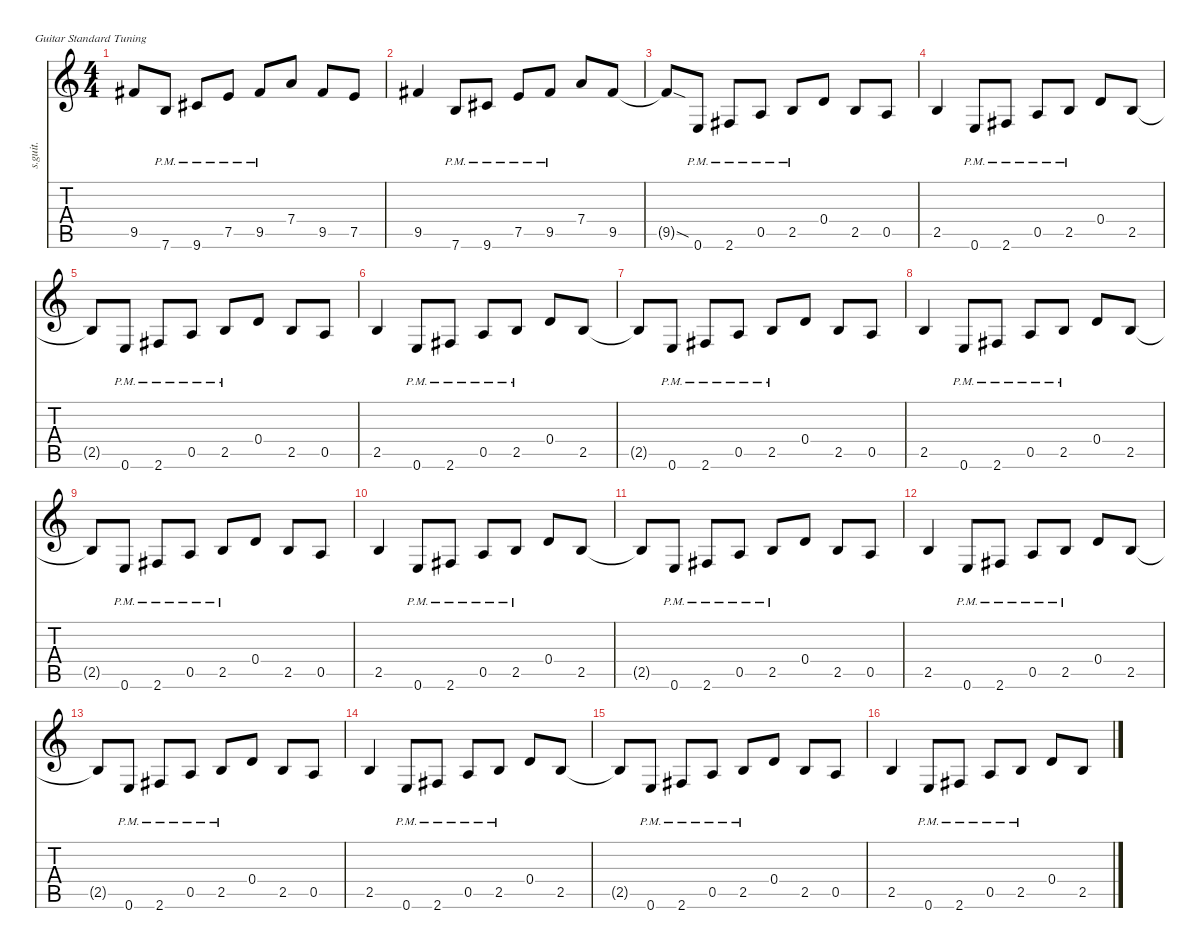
\defaultSystemsLayout 4
\hideDynamics
\bracketExtendMode nobrackets
\track ("Marty Friedman (Lead Guitar)" "s.guit.") {instrument distortionguitar}
\staff {score tabs}
\tuning (E4 B3 G3 D3 A2 E2)
\ts (4 4)
\tempo (196 hide)
\clef g2
\ks c
9.5{t acc #}.8{lyrics (0 "") lyrics (1 "") lyrics (2 "") lyrics (3 "") lyrics (4 "") dy f} 7.6{pm}.8{lyrics (0 "") lyrics (1 "") lyrics (2 "") lyrics (3 "") lyrics (4 "")} 9.6{pm acc #}.8{lyrics (0 "") lyrics (1 "") lyrics (2 "") lyrics (3 "") lyrics (4 "")} 7.5{pm}.8{lyrics (0 "") lyrics (1 "") lyrics (2 "") lyrics (3 "") lyrics (4 "")} 9.5{pm acc #}.8{lyrics (0 "") lyrics (1 "") lyrics (2 "") lyrics (3 "") lyrics (4 "")} 7.4.8{lyrics (0 "") lyrics (1 "") lyrics (2 "") lyrics (3 "") lyrics (4 "")} 9.5{acc #}.8{lyrics (0 "") lyrics (1 "") lyrics (2 "") lyrics (3 "") lyrics (4 "")} 7.5.8{lyrics (0 "") lyrics (1 "") lyrics (2 "") lyrics (3 "") lyrics (4 "")} |
9.5{acc #}.4{lyrics (0 "") lyrics (1 "") lyrics (2 "") lyrics (3 "") lyrics (4 "")} 7.6{pm}.8{lyrics (0 "") lyrics (1 "") lyrics (2 "") lyrics (3 "") lyrics (4 "")} 9.6{pm acc #}.8{lyrics (0 "") lyrics (1 "") lyrics (2 "") lyrics (3 "") lyrics (4 "")} 7.5{pm}.8{lyrics (0 "") lyrics (1 "") lyrics (2 "") lyrics (3 "") lyrics (4 "")} 9.5{pm acc #}.8{lyrics (0 "") lyrics (1 "") lyrics (2 "") lyrics (3 "") lyrics (4 "")} 7.4.8{lyrics (0 "") lyrics (1 "") lyrics (2 "") lyrics (3 "") lyrics (4 "")} 9.5{acc #}.8{lyrics (0 "") lyrics (1 "") lyrics (2 "") lyrics (3 "") lyrics (4 "")} |
9.5{sod t acc #}.8{lyrics (0 "") lyrics (1 "") lyrics (2 "") lyrics (3 "") lyrics (4 "")} 0.6{pm}.8{lyrics (0 "") lyrics (1 "") lyrics (2 "") lyrics (3 "") lyrics (4 "")} 2.6{pm acc #}.8{lyrics (0 "") lyrics (1 "") lyrics (2 "") lyrics (3 "") lyrics (4 "")} 0.5{pm}.8{lyrics (0 "") lyrics (1 "") lyrics (2 "") lyrics (3 "") lyrics (4 "")} 2.5{pm}.8{lyrics (0 "") lyrics (1 "") lyrics (2 "") lyrics (3 "") lyrics (4 "")} 0.4.8{lyrics (0 "") lyrics (1 "") lyrics (2 "") lyrics (3 "") lyrics (4 "")} 2.5.8{lyrics (0 "") lyrics (1 "") lyrics (2 "") lyrics (3 "") lyrics (4 "")} 0.5.8{lyrics (0 "") lyrics (1 "") lyrics (2 "") lyrics (3 "") lyrics (4 "")} |
2.5.4{lyrics (0 "") lyrics (1 "") lyrics (2 "") lyrics (3 "") lyrics (4 "")} 0.6{pm}.8{lyrics (0 "") lyrics (1 "") lyrics (2 "") lyrics (3 "") lyrics (4 "")} 2.6{pm acc #}.8{lyrics (0 "") lyrics (1 "") lyrics (2 "") lyrics (3 "") lyrics (4 "")} 0.5{pm}.8{lyrics (0 "") lyrics (1 "") lyrics (2 "") lyrics (3 "") lyrics (4 "")} 2.5{pm}.8{lyrics (0 "") lyrics (1 "") lyrics (2 "") lyrics (3 "") lyrics (4 "")} 0.4.8{lyrics (0 "") lyrics (1 "") lyrics (2 "") lyrics (3 "") lyrics (4 "")} 2.5.8{lyrics (0 "") lyrics (1 "") lyrics (2 "") lyrics (3 "") lyrics (4 "")} |
2.5{t}.8{lyrics (0 "") lyrics (1 "") lyrics (2 "") lyrics (3 "") lyrics (4 "")} 0.6{pm}.8{lyrics (0 "") lyrics (1 "") lyrics (2 "") lyrics (3 "") lyrics (4 "")} 2.6{pm acc #}.8{lyrics (0 "") lyrics (1 "") lyrics (2 "") lyrics (3 "") lyrics (4 "")} 0.5{pm}.8{lyrics (0 "") lyrics (1 "") lyrics (2 "") lyrics (3 "") lyrics (4 "")} 2.5{pm}.8{lyrics (0 "") lyrics (1 "") lyrics (2 "") lyrics (3 "") lyrics (4 "")} 0.4.8{lyrics (0 "") lyrics (1 "") lyrics (2 "") lyrics (3 "") lyrics (4 "")} 2.5.8{lyrics (0 "") lyrics (1 "") lyrics (2 "") lyrics (3 "") lyrics (4 "")} 0.5.8{lyrics (0 "") lyrics (1 "") lyrics (2 "") lyrics (3 "") lyrics (4 "")} |
2.5.4{lyrics (0 "") lyrics (1 "") lyrics (2 "") lyrics (3 "") lyrics (4 "")} 0.6{pm}.8{lyrics (0 "") lyrics (1 "") lyrics (2 "") lyrics (3 "") lyrics (4 "")} 2.6{pm acc #}.8{lyrics (0 "") lyrics (1 "") lyrics (2 "") lyrics (3 "") lyrics (4 "")} 0.5{pm}.8{lyrics (0 "") lyrics (1 "") lyrics (2 "") lyrics (3 "") lyrics (4 "")} 2.5{pm}.8{lyrics (0 "") lyrics (1 "") lyrics (2 "") lyrics (3 "") lyrics (4 "")} 0.4.8{lyrics (0 "") lyrics (1 "") lyrics (2 "") lyrics (3 "") lyrics (4 "")} 2.5.8{lyrics (0 "") lyrics (1 "") lyrics (2 "") lyrics (3 "") lyrics (4 "")} |
2.5{t}.8{lyrics (0 "") lyrics (1 "") lyrics (2 "") lyrics (3 "") lyrics (4 "")} 0.6{pm}.8{lyrics (0 "") lyrics (1 "") lyrics (2 "") lyrics (3 "") lyrics (4 "")} 2.6{pm acc #}.8{lyrics (0 "") lyrics (1 "") lyrics (2 "") lyrics (3 "") lyrics (4 "")} 0.5{pm}.8{lyrics (0 "") lyrics (1 "") lyrics (2 "") lyrics (3 "") lyrics (4 "")} 2.5{pm}.8{lyrics (0 "") lyrics (1 "") lyrics (2 "") lyrics (3 "") lyrics (4 "")} 0.4.8{lyrics (0 "") lyrics (1 "") lyrics (2 "") lyrics (3 "") lyrics (4 "")} 2.5.8{lyrics (0 "") lyrics (1 "") lyrics (2 "") lyrics (3 "") lyrics (4 "")} 0.5.8{lyrics (0 "") lyrics (1 "") lyrics (2 "") lyrics (3 "") lyrics (4 "")} |
2.5.4{lyrics (0 "") lyrics (1 "") lyrics (2 "") lyrics (3 "") lyrics (4 "")} 0.6{pm}.8{lyrics (0 "") lyrics (1 "") lyrics (2 "") lyrics (3 "") lyrics (4 "")} 2.6{pm acc #}.8{lyrics (0 "") lyrics (1 "") lyrics (2 "") lyrics (3 "") lyrics (4 "")} 0.5{pm}.8{lyrics (0 "") lyrics (1 "") lyrics (2 "") lyrics (3 "") lyrics (4 "")} 2.5{pm}.8{lyrics (0 "") lyrics (1 "") lyrics (2 "") lyrics (3 "") lyrics (4 "")} 0.4.8{lyrics (0 "") lyrics (1 "") lyrics (2 "") lyrics (3 "") lyrics (4 "")} 2.5.8{lyrics (0 "") lyrics (1 "") lyrics (2 "") lyrics (3 "") lyrics (4 "")} |
2.5{t}.8{lyrics (0 "") lyrics (1 "") lyrics (2 "") lyrics (3 "") lyrics (4 "")} 0.6{pm}.8{lyrics (0 "") lyrics (1 "") lyrics (2 "") lyrics (3 "") lyrics (4 "")} 2.6{pm acc #}.8{lyrics (0 "") lyrics (1 "") lyrics (2 "") lyrics (3 "") lyrics (4 "")} 0.5{pm}.8{lyrics (0 "") lyrics (1 "") lyrics (2 "") lyrics (3 "") lyrics (4 "")} 2.5{pm}.8{lyrics (0 "") lyrics (1 "") lyrics (2 "") lyrics (3 "") lyrics (4 "")} 0.4.8{lyrics (0 "") lyrics (1 "") lyrics (2 "") lyrics (3 "") lyrics (4 "")} 2.5.8{lyrics (0 "") lyrics (1 "") lyrics (2 "") lyrics (3 "") lyrics (4 "")} 0.5.8{lyrics (0 "") lyrics (1 "") lyrics (2 "") lyrics (3 "") lyrics (4 "")} |
2.5.4{lyrics (0 "") lyrics (1 "") lyrics (2 "") lyrics (3 "") lyrics (4 "")} 0.6{pm}.8{lyrics (0 "") lyrics (1 "") lyrics (2 "") lyrics (3 "") lyrics (4 "")} 2.6{pm acc #}.8{lyrics (0 "") lyrics (1 "") lyrics (2 "") lyrics (3 "") lyrics (4 "")} 0.5{pm}.8{lyrics (0 "") lyrics (1 "") lyrics (2 "") lyrics (3 "") lyrics (4 "")} 2.5{pm}.8{lyrics (0 "") lyrics (1 "") lyrics (2 "") lyrics (3 "") lyrics (4 "")} 0.4.8{lyrics (0 "") lyrics (1 "") lyrics (2 "") lyrics (3 "") lyrics (4 "")} 2.5.8{lyrics (0 "") lyrics (1 "") lyrics (2 "") lyrics (3 "") lyrics (4 "")} |
2.5{t}.8{lyrics (0 "") lyrics (1 "") lyrics (2 "") lyrics (3 "") lyrics (4 "")} 0.6{pm}.8{lyrics (0 "") lyrics (1 "") lyrics (2 "") lyrics (3 "") lyrics (4 "")} 2.6{pm acc #}.8{lyrics (0 "") lyrics (1 "") lyrics (2 "") lyrics (3 "") lyrics (4 "")} 0.5{pm}.8{lyrics (0 "") lyrics (1 "") lyrics (2 "") lyrics (3 "") lyrics (4 "")} 2.5{pm}.8{lyrics (0 "") lyrics (1 "") lyrics (2 "") lyrics (3 "") lyrics (4 "")} 0.4.8{lyrics (0 "") lyrics (1 "") lyrics (2 "") lyrics (3 "") lyrics (4 "")} 2.5.8{lyrics (0 "") lyrics (1 "") lyrics (2 "") lyrics (3 "") lyrics (4 "")} 0.5.8{lyrics (0 "") lyrics (1 "") lyrics (2 "") lyrics (3 "") lyrics (4 "")} |
2.5.4{lyrics (0 "") lyrics (1 "") lyrics (2 "") lyrics (3 "") lyrics (4 "")} 0.6{pm}.8{lyrics (0 "") lyrics (1 "") lyrics (2 "") lyrics (3 "") lyrics (4 "")} 2.6{pm acc #}.8{lyrics (0 "") lyrics (1 "") lyrics (2 "") lyrics (3 "") lyrics (4 "")} 0.5{pm}.8{lyrics (0 "") lyrics (1 "") lyrics (2 "") lyrics (3 "") lyrics (4 "")} 2.5{pm}.8{lyrics (0 "") lyrics (1 "") lyrics (2 "") lyrics (3 "") lyrics (4 "")} 0.4.8{lyrics (0 "") lyrics (1 "") lyrics (2 "") lyrics (3 "") lyrics (4 "")} 2.5.8{lyrics (0 "") lyrics (1 "") lyrics (2 "") lyrics (3 "") lyrics (4 "")} |
2.5{t}.8{lyrics (0 "") lyrics (1 "") lyrics (2 "") lyrics (3 "") lyrics (4 "")} 0.6{pm}.8{lyrics (0 "") lyrics (1 "") lyrics (2 "") lyrics (3 "") lyrics (4 "")} 2.6{pm acc #}.8{lyrics (0 "") lyrics (1 "") lyrics (2 "") lyrics (3 "") lyrics (4 "")} 0.5{pm}.8{lyrics (0 "") lyrics (1 "") lyrics (2 "") lyrics (3 "") lyrics (4 "")} 2.5{pm}.8{lyrics (0 "") lyrics (1 "") lyrics (2 "") lyrics (3 "") lyrics (4 "")} 0.4.8{lyrics (0 "") lyrics (1 "") lyrics (2 "") lyrics (3 "") lyrics (4 "")} 2.5.8{lyrics (0 "") lyrics (1 "") lyrics (2 "") lyrics (3 "") lyrics (4 "")} 0.5.8{lyrics (0 "") lyrics (1 "") lyrics (2 "") lyrics (3 "") lyrics (4 "")} |
2.5.4{lyrics (0 "") lyrics (1 "") lyrics (2 "") lyrics (3 "") lyrics (4 "")} 0.6{pm}.8{lyrics (0 "") lyrics (1 "") lyrics (2 "") lyrics (3 "") lyrics (4 "")} 2.6{pm acc #}.8{lyrics (0 "") lyrics (1 "") lyrics (2 "") lyrics (3 "") lyrics (4 "")} 0.5{pm}.8{lyrics (0 "") lyrics (1 "") lyrics (2 "") lyrics (3 "") lyrics (4 "")} 2.5{pm}.8{lyrics (0 "") lyrics (1 "") lyrics (2 "") lyrics (3 "") lyrics (4 "")} 0.4.8{lyrics (0 "") lyrics (1 "") lyrics (2 "") lyrics (3 "") lyrics (4 "")} 2.5.8{lyrics (0 "") lyrics (1 "") lyrics (2 "") lyrics (3 "") lyrics (4 "")} |
2.5{t}.8{lyrics (0 "") lyrics (1 "") lyrics (2 "") lyrics (3 "") lyrics (4 "")} 0.6{pm}.8{lyrics (0 "") lyrics (1 "") lyrics (2 "") lyrics (3 "") lyrics (4 "")} 2.6{pm acc #}.8{lyrics (0 "") lyrics (1 "") lyrics (2 "") lyrics (3 "") lyrics (4 "")} 0.5{pm}.8{lyrics (0 "") lyrics (1 "") lyrics (2 "") lyrics (3 "") lyrics (4 "")} 2.5{pm}.8{lyrics (0 "") lyrics (1 "") lyrics (2 "") lyrics (3 "") lyrics (4 "")} 0.4.8{lyrics (0 "") lyrics (1 "") lyrics (2 "") lyrics (3 "") lyrics (4 "")} 2.5.8{lyrics (0 "") lyrics (1 "") lyrics (2 "") lyrics (3 "") lyrics (4 "")} 0.5.8{lyrics (0 "") lyrics (1 "") lyrics (2 "") lyrics (3 "") lyrics (4 "")} |
2.5.4{lyrics (0 "") lyrics (1 "") lyrics (2 "") lyrics (3 "") lyrics (4 "")} 0.6{pm}.8{lyrics (0 "") lyrics (1 "") lyrics (2 "") lyrics (3 "") lyrics (4 "")} 2.6{pm acc #}.8{lyrics (0 "") lyrics (1 "") lyrics (2 "") lyrics (3 "") lyrics (4 "")} 0.5{pm}.8{lyrics (0 "") lyrics (1 "") lyrics (2 "") lyrics (3 "") lyrics (4 "")} 2.5{pm}.8{lyrics (0 "") lyrics (1 "") lyrics (2 "") lyrics (3 "") lyrics (4 "")} 0.4.8{lyrics (0 "") lyrics (1 "") lyrics (2 "") lyrics (3 "") lyrics (4 "")} 2.5.8{lyrics (0 "") lyrics (1 "") lyrics (2 "") lyrics (3 "") lyrics (4 "")}
